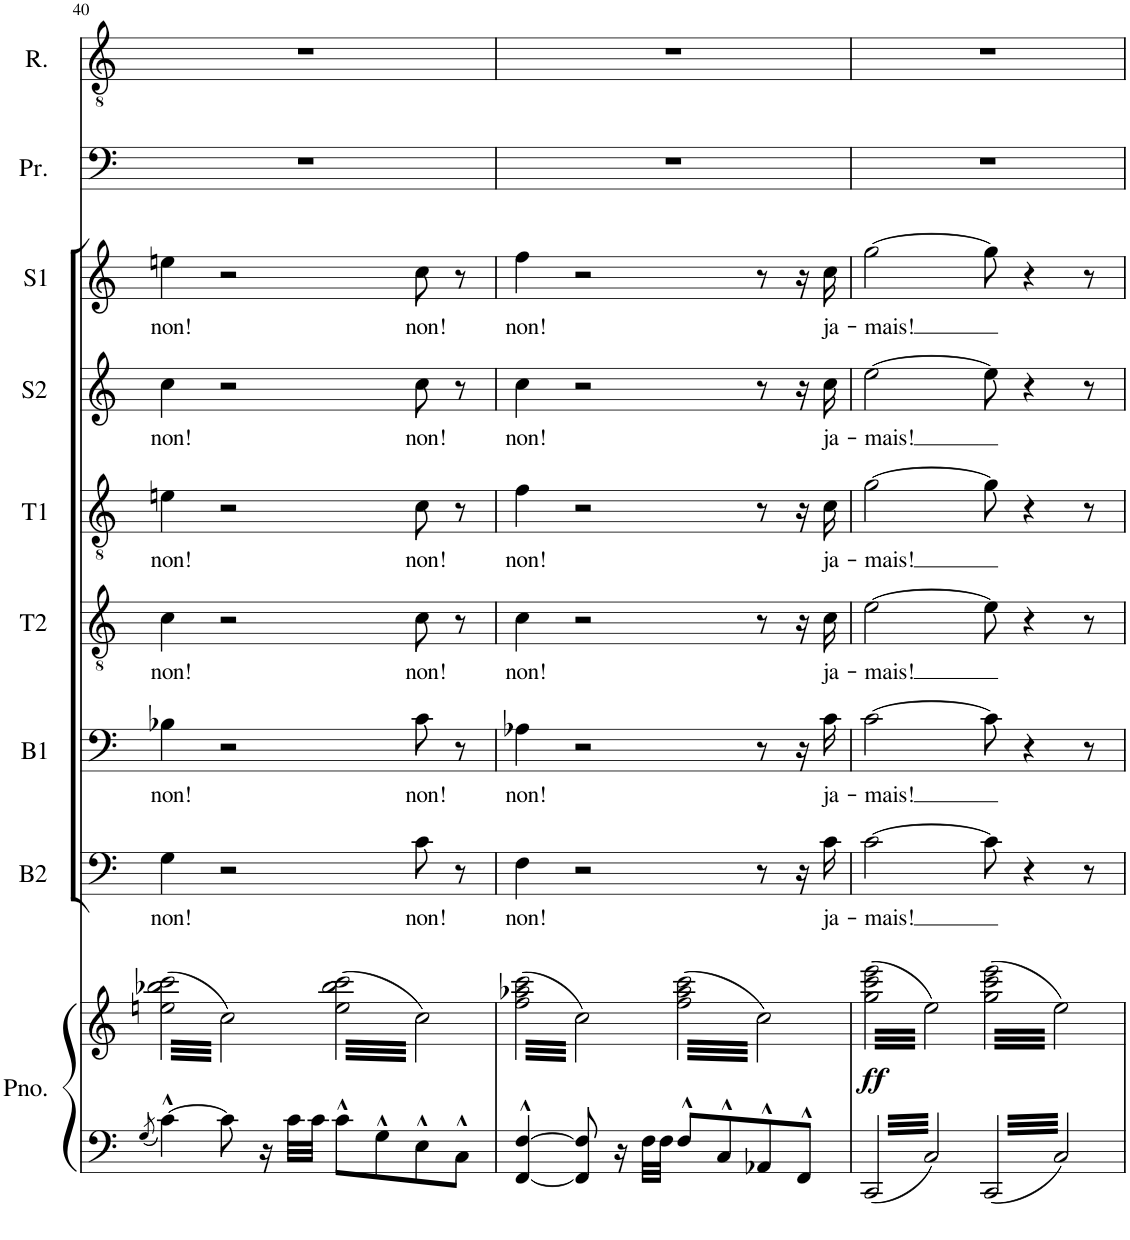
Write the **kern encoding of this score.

**kern	**kern	**dynam	**kern	**text	**kern	**text	**kern	**text	**kern	**text	**kern	**text	**kern	**text	**kern	**kern
*part9	*part9	*part9	*part8	*part8	*part7	*part7	*part6	*part6	*part5	*part5	*part4	*part4	*part3	*part3	*part2	*part1
*staff10	*staff9	*staff9/10	*staff8	*staff8	*staff7	*staff7	*staff6	*staff6	*staff5	*staff5	*staff4	*staff4	*staff3	*staff3	*staff2	*staff1
*I"Piano	*	*	*I"Basse 2	*	*I"Basse 1	*	*I"Tenor 2	*	*I"Tenor 1	*	*I"Soprano 2	*	*I"Soprano 1	*	*I"Prince	*I"Roméo
*I'Pno.	*	*	*I'B2	*	*I'B1	*	*I'T2	*	*I'T1	*	*I'S2	*	*I'S1	*	*I'Pr.	*I'R.
!!LO:PB:g=z
*clefF4	*clefG2	*	*clefF4	*	*clefF4	*	*clefGv2	*	*clefGv2	*	*clefG2	*	*clefG2	*	*clefF4	*clefGv2
*k[]	*k[]	*	*k[]	*	*k[]	*	*k[]	*	*k[]	*	*k[]	*	*k[]	*	*k[]	*k[]
*M4/4	*M4/4	*	*M4/4	*	*M4/4	*	*M4/4	*	*M4/4	*	*M4/4	*	*M4/4	*	*M4/4	*M4/4
*met(c)	*met(c)	*	*met(c)	*	*met(c)	*	*met(c)	*	*met(c)	*	*met(c)	*	*met(c)	*	*met(c)	*met(c)
=40	=40	=40	=40	=40	=40	=40	=40	=40	=40	=40	=40	=40	=40	=40	=40	=40
8qG/	.	.	.	.	.	.	.	.	.	.	.	.	.	.	.	.
!	!	!	!	!LO:LY:b	!	!LO:LY:b	!	!LO:LY:b	!	!LO:LY:b	!	!LO:LY:b	!	!LO:LY:b	!	!
*	*tremolo	*	*	*	*	*	*	*	*	*	*	*	*	*	*	*
[4c^^\	(64een\ 64bb-X\ 64ccc\LLLL	.	4G\	non!	4B-X\	non!	4c\	non!	4en\	non!	4cc\	non!	4een\	non!	1r	1r
.	64cc\)	.	.	.	.	.	.	.	.	.	.	.	.	.	.	.
.	64een\ 64bb-X\ 64ccc\	.	.	.	.	.	.	.	.	.	.	.	.	.	.	.
.	64cc\)	.	.	.	.	.	.	.	.	.	.	.	.	.	.	.
.	64een\ 64bb-X\ 64ccc\	.	.	.	.	.	.	.	.	.	.	.	.	.	.	.
.	64cc\)	.	.	.	.	.	.	.	.	.	.	.	.	.	.	.
.	64een\ 64bb-X\ 64ccc\	.	.	.	.	.	.	.	.	.	.	.	.	.	.	.
.	64cc\)	.	.	.	.	.	.	.	.	.	.	.	.	.	.	.
.	64een\ 64bb-X\ 64ccc\	.	.	.	.	.	.	.	.	.	.	.	.	.	.	.
.	64cc\)	.	.	.	.	.	.	.	.	.	.	.	.	.	.	.
.	64een\ 64bb-X\ 64ccc\	.	.	.	.	.	.	.	.	.	.	.	.	.	.	.
.	64cc\)	.	.	.	.	.	.	.	.	.	.	.	.	.	.	.
.	64een\ 64bb-X\ 64ccc\	.	.	.	.	.	.	.	.	.	.	.	.	.	.	.
.	64cc\)	.	.	.	.	.	.	.	.	.	.	.	.	.	.	.
.	64een\ 64bb-X\ 64ccc\	.	.	.	.	.	.	.	.	.	.	.	.	.	.	.
.	64cc\)	.	.	.	.	.	.	.	.	.	.	.	.	.	.	.
8c\]	64een\ 64bb-X\ 64ccc\	.	2r	.	2r	.	2r	.	2r	.	2r	.	2r	.	.	.
.	64cc\)	.	.	.	.	.	.	.	.	.	.	.	.	.	.	.
.	64een\ 64bb-X\ 64ccc\	.	.	.	.	.	.	.	.	.	.	.	.	.	.	.
.	64cc\)	.	.	.	.	.	.	.	.	.	.	.	.	.	.	.
.	64een\ 64bb-X\ 64ccc\	.	.	.	.	.	.	.	.	.	.	.	.	.	.	.
.	64cc\)	.	.	.	.	.	.	.	.	.	.	.	.	.	.	.
.	64een\ 64bb-X\ 64ccc\	.	.	.	.	.	.	.	.	.	.	.	.	.	.	.
.	64cc\)	.	.	.	.	.	.	.	.	.	.	.	.	.	.	.
16r	64een\ 64bb-X\ 64ccc\	.	.	.	.	.	.	.	.	.	.	.	.	.	.	.
.	64cc\)	.	.	.	.	.	.	.	.	.	.	.	.	.	.	.
.	64een\ 64bb-X\ 64ccc\	.	.	.	.	.	.	.	.	.	.	.	.	.	.	.
.	64cc\)	.	.	.	.	.	.	.	.	.	.	.	.	.	.	.
32c\LLL	64een\ 64bb-X\ 64ccc\	.	.	.	.	.	.	.	.	.	.	.	.	.	.	.
.	64cc\)	.	.	.	.	.	.	.	.	.	.	.	.	.	.	.
32c\JJJ	64een\ 64bb-X\ 64ccc\	.	.	.	.	.	.	.	.	.	.	.	.	.	.	.
.	64cc\)JJJJ	.	.	.	.	.	.	.	.	.	.	.	.	.	.	.
8c^^\L	(64ee\ 64bb-\ 64ccc\LLLL	.	.	.	.	.	.	.	.	.	.	.	.	.	.	.
.	64cc\)	.	.	.	.	.	.	.	.	.	.	.	.	.	.	.
.	64ee\ 64bb-\ 64ccc\	.	.	.	.	.	.	.	.	.	.	.	.	.	.	.
.	64cc\)	.	.	.	.	.	.	.	.	.	.	.	.	.	.	.
.	64ee\ 64bb-\ 64ccc\	.	.	.	.	.	.	.	.	.	.	.	.	.	.	.
.	64cc\)	.	.	.	.	.	.	.	.	.	.	.	.	.	.	.
.	64ee\ 64bb-\ 64ccc\	.	.	.	.	.	.	.	.	.	.	.	.	.	.	.
.	64cc\)	.	.	.	.	.	.	.	.	.	.	.	.	.	.	.
8G^^\	64ee\ 64bb-\ 64ccc\	.	.	.	.	.	.	.	.	.	.	.	.	.	.	.
.	64cc\)	.	.	.	.	.	.	.	.	.	.	.	.	.	.	.
.	64ee\ 64bb-\ 64ccc\	.	.	.	.	.	.	.	.	.	.	.	.	.	.	.
.	64cc\)	.	.	.	.	.	.	.	.	.	.	.	.	.	.	.
.	64ee\ 64bb-\ 64ccc\	.	.	.	.	.	.	.	.	.	.	.	.	.	.	.
.	64cc\)	.	.	.	.	.	.	.	.	.	.	.	.	.	.	.
.	64ee\ 64bb-\ 64ccc\	.	.	.	.	.	.	.	.	.	.	.	.	.	.	.
.	64cc\)	.	.	.	.	.	.	.	.	.	.	.	.	.	.	.
!	!	!	!	!LO:LY:b	!	!LO:LY:b	!	!LO:LY:b	!	!LO:LY:b	!	!LO:LY:b	!	!LO:LY:b	!	!
8E^^\	64ee\ 64bb-\ 64ccc\	.	8c\	non!	8c\	non!	8c\	non!	8c\	non!	8cc\	non!	8cc\	non!	.	.
.	64cc\)	.	.	.	.	.	.	.	.	.	.	.	.	.	.	.
.	64ee\ 64bb-\ 64ccc\	.	.	.	.	.	.	.	.	.	.	.	.	.	.	.
.	64cc\)	.	.	.	.	.	.	.	.	.	.	.	.	.	.	.
.	64ee\ 64bb-\ 64ccc\	.	.	.	.	.	.	.	.	.	.	.	.	.	.	.
.	64cc\)	.	.	.	.	.	.	.	.	.	.	.	.	.	.	.
.	64ee\ 64bb-\ 64ccc\	.	.	.	.	.	.	.	.	.	.	.	.	.	.	.
.	64cc\)	.	.	.	.	.	.	.	.	.	.	.	.	.	.	.
8C^^\J	64ee\ 64bb-\ 64ccc\	.	8r	.	8r	.	8r	.	8r	.	8r	.	8r	.	.	.
.	64cc\)	.	.	.	.	.	.	.	.	.	.	.	.	.	.	.
.	64ee\ 64bb-\ 64ccc\	.	.	.	.	.	.	.	.	.	.	.	.	.	.	.
.	64cc\)	.	.	.	.	.	.	.	.	.	.	.	.	.	.	.
.	64ee\ 64bb-\ 64ccc\	.	.	.	.	.	.	.	.	.	.	.	.	.	.	.
.	64cc\)	.	.	.	.	.	.	.	.	.	.	.	.	.	.	.
.	64ee\ 64bb-\ 64ccc\	.	.	.	.	.	.	.	.	.	.	.	.	.	.	.
.	64cc\)JJJJ	.	.	.	.	.	.	.	.	.	.	.	.	.	.	.
=41	=41	=41	=41	=41	=41	=41	=41	=41	=41	=41	=41	=41	=41	=41	=41	=41
!	!	!	!	!LO:LY:b	!	!LO:LY:b	!	!LO:LY:b	!	!LO:LY:b	!	!LO:LY:b	!	!LO:LY:b	!	!
[4FF/^^ [4F/^^	(64ff\ 64aa-X\ 64ccc\LLLL	.	4F\	non!	4A-X\	non!	4c\	non!	4f\	non!	4cc\	non!	4ff\	non!	1r	1r
.	64cc\)	.	.	.	.	.	.	.	.	.	.	.	.	.	.	.
.	64ff\ 64aa-X\ 64ccc\	.	.	.	.	.	.	.	.	.	.	.	.	.	.	.
.	64cc\)	.	.	.	.	.	.	.	.	.	.	.	.	.	.	.
.	64ff\ 64aa-X\ 64ccc\	.	.	.	.	.	.	.	.	.	.	.	.	.	.	.
.	64cc\)	.	.	.	.	.	.	.	.	.	.	.	.	.	.	.
.	64ff\ 64aa-X\ 64ccc\	.	.	.	.	.	.	.	.	.	.	.	.	.	.	.
.	64cc\)	.	.	.	.	.	.	.	.	.	.	.	.	.	.	.
.	64ff\ 64aa-X\ 64ccc\	.	.	.	.	.	.	.	.	.	.	.	.	.	.	.
.	64cc\)	.	.	.	.	.	.	.	.	.	.	.	.	.	.	.
.	64ff\ 64aa-X\ 64ccc\	.	.	.	.	.	.	.	.	.	.	.	.	.	.	.
.	64cc\)	.	.	.	.	.	.	.	.	.	.	.	.	.	.	.
.	64ff\ 64aa-X\ 64ccc\	.	.	.	.	.	.	.	.	.	.	.	.	.	.	.
.	64cc\)	.	.	.	.	.	.	.	.	.	.	.	.	.	.	.
.	64ff\ 64aa-X\ 64ccc\	.	.	.	.	.	.	.	.	.	.	.	.	.	.	.
.	64cc\)	.	.	.	.	.	.	.	.	.	.	.	.	.	.	.
8FF/] 8F/]	64ff\ 64aa-X\ 64ccc\	.	2r	.	2r	.	2r	.	2r	.	2r	.	2r	.	.	.
.	64cc\)	.	.	.	.	.	.	.	.	.	.	.	.	.	.	.
.	64ff\ 64aa-X\ 64ccc\	.	.	.	.	.	.	.	.	.	.	.	.	.	.	.
.	64cc\)	.	.	.	.	.	.	.	.	.	.	.	.	.	.	.
.	64ff\ 64aa-X\ 64ccc\	.	.	.	.	.	.	.	.	.	.	.	.	.	.	.
.	64cc\)	.	.	.	.	.	.	.	.	.	.	.	.	.	.	.
.	64ff\ 64aa-X\ 64ccc\	.	.	.	.	.	.	.	.	.	.	.	.	.	.	.
.	64cc\)	.	.	.	.	.	.	.	.	.	.	.	.	.	.	.
16r	64ff\ 64aa-X\ 64ccc\	.	.	.	.	.	.	.	.	.	.	.	.	.	.	.
.	64cc\)	.	.	.	.	.	.	.	.	.	.	.	.	.	.	.
.	64ff\ 64aa-X\ 64ccc\	.	.	.	.	.	.	.	.	.	.	.	.	.	.	.
.	64cc\)	.	.	.	.	.	.	.	.	.	.	.	.	.	.	.
32F\LLL	64ff\ 64aa-X\ 64ccc\	.	.	.	.	.	.	.	.	.	.	.	.	.	.	.
.	64cc\)	.	.	.	.	.	.	.	.	.	.	.	.	.	.	.
32F\JJJ	64ff\ 64aa-X\ 64ccc\	.	.	.	.	.	.	.	.	.	.	.	.	.	.	.
.	64cc\)JJJJ	.	.	.	.	.	.	.	.	.	.	.	.	.	.	.
8F^^/L	(64ff\ 64aa-\ 64ccc\LLLL	.	.	.	.	.	.	.	.	.	.	.	.	.	.	.
.	64cc\)	.	.	.	.	.	.	.	.	.	.	.	.	.	.	.
.	64ff\ 64aa-\ 64ccc\	.	.	.	.	.	.	.	.	.	.	.	.	.	.	.
.	64cc\)	.	.	.	.	.	.	.	.	.	.	.	.	.	.	.
.	64ff\ 64aa-\ 64ccc\	.	.	.	.	.	.	.	.	.	.	.	.	.	.	.
.	64cc\)	.	.	.	.	.	.	.	.	.	.	.	.	.	.	.
.	64ff\ 64aa-\ 64ccc\	.	.	.	.	.	.	.	.	.	.	.	.	.	.	.
.	64cc\)	.	.	.	.	.	.	.	.	.	.	.	.	.	.	.
8C^^/	64ff\ 64aa-\ 64ccc\	.	.	.	.	.	.	.	.	.	.	.	.	.	.	.
.	64cc\)	.	.	.	.	.	.	.	.	.	.	.	.	.	.	.
.	64ff\ 64aa-\ 64ccc\	.	.	.	.	.	.	.	.	.	.	.	.	.	.	.
.	64cc\)	.	.	.	.	.	.	.	.	.	.	.	.	.	.	.
.	64ff\ 64aa-\ 64ccc\	.	.	.	.	.	.	.	.	.	.	.	.	.	.	.
.	64cc\)	.	.	.	.	.	.	.	.	.	.	.	.	.	.	.
.	64ff\ 64aa-\ 64ccc\	.	.	.	.	.	.	.	.	.	.	.	.	.	.	.
.	64cc\)	.	.	.	.	.	.	.	.	.	.	.	.	.	.	.
8AA-X^^/	64ff\ 64aa-\ 64ccc\	.	8r	.	8r	.	8r	.	8r	.	8r	.	8r	.	.	.
.	64cc\)	.	.	.	.	.	.	.	.	.	.	.	.	.	.	.
.	64ff\ 64aa-\ 64ccc\	.	.	.	.	.	.	.	.	.	.	.	.	.	.	.
.	64cc\)	.	.	.	.	.	.	.	.	.	.	.	.	.	.	.
.	64ff\ 64aa-\ 64ccc\	.	.	.	.	.	.	.	.	.	.	.	.	.	.	.
.	64cc\)	.	.	.	.	.	.	.	.	.	.	.	.	.	.	.
.	64ff\ 64aa-\ 64ccc\	.	.	.	.	.	.	.	.	.	.	.	.	.	.	.
.	64cc\)	.	.	.	.	.	.	.	.	.	.	.	.	.	.	.
8FF^^/J	64ff\ 64aa-\ 64ccc\	.	16r	.	16r	.	16r	.	16r	.	16r	.	16r	.	.	.
.	64cc\)	.	.	.	.	.	.	.	.	.	.	.	.	.	.	.
.	64ff\ 64aa-\ 64ccc\	.	.	.	.	.	.	.	.	.	.	.	.	.	.	.
.	64cc\)	.	.	.	.	.	.	.	.	.	.	.	.	.	.	.
!	!	!	!	!LO:LY:b	!	!LO:LY:b	!	!LO:LY:b	!	!LO:LY:b	!	!LO:LY:b	!	!LO:LY:b	!	!
.	64ff\ 64aa-\ 64ccc\	.	16c\	ja-	16c\	ja-	16c\	ja-	16c\	ja-	16cc\	ja-	16cc\	ja-	.	.
.	64cc\)	.	.	.	.	.	.	.	.	.	.	.	.	.	.	.
.	64ff\ 64aa-\ 64ccc\	.	.	.	.	.	.	.	.	.	.	.	.	.	.	.
.	64cc\)JJJJ	.	.	.	.	.	.	.	.	.	.	.	.	.	.	.
=42	=42	=42	=42	=42	=42	=42	=42	=42	=42	=42	=42	=42	=42	=42	=42	=42
!	!	!LO:DY:b	!	!LO:LY:b	!	!LO:LY:b	!	!LO:LY:b	!	!LO:LY:b	!	!LO:LY:b	!	!LO:LY:b	!	!
6.CC/	(64gg\ 64ccc\ 64eee\LLLL	ff	[2c\	-mais!	[2c\	-mais!	[2e\	-mais!	[2g\	-mais!	[2ee\	-mais!	[2gg\	-mais!	1r	1r
.	64ee\)	.	.	.	.	.	.	.	.	.	.	.	.	.	.	.
.	64gg\ 64ccc\ 64eee\	.	.	.	.	.	.	.	.	.	.	.	.	.	.	.
.	64ee\)	.	.	.	.	.	.	.	.	.	.	.	.	.	.	.
.	64gg\ 64ccc\ 64eee\	.	.	.	.	.	.	.	.	.	.	.	.	.	.	.
.	64ee\)	.	.	.	.	.	.	.	.	.	.	.	.	.	.	.
.	64gg\ 64ccc\ 64eee\	.	.	.	.	.	.	.	.	.	.	.	.	.	.	.
.	64ee\)	.	.	.	.	.	.	.	.	.	.	.	.	.	.	.
.	64gg\ 64ccc\ 64eee\	.	.	.	.	.	.	.	.	.	.	.	.	.	.	.
.	64ee\)	.	.	.	.	.	.	.	.	.	.	.	.	.	.	.
.	64gg\ 64ccc\ 64eee\	.	.	.	.	.	.	.	.	.	.	.	.	.	.	.
.	64ee\)	.	.	.	.	.	.	.	.	.	.	.	.	.	.	.
.	64gg\ 64ccc\ 64eee\	.	.	.	.	.	.	.	.	.	.	.	.	.	.	.
.	64ee\)	.	.	.	.	.	.	.	.	.	.	.	.	.	.	.
.	64gg\ 64ccc\ 64eee\	.	.	.	.	.	.	.	.	.	.	.	.	.	.	.
.	64ee\)	.	.	.	.	.	.	.	.	.	.	.	.	.	.	.
6.C/	64gg\ 64ccc\ 64eee\	.	.	.	.	.	.	.	.	.	.	.	.	.	.	.
.	64ee\)	.	.	.	.	.	.	.	.	.	.	.	.	.	.	.
.	64gg\ 64ccc\ 64eee\	.	.	.	.	.	.	.	.	.	.	.	.	.	.	.
.	64ee\)	.	.	.	.	.	.	.	.	.	.	.	.	.	.	.
.	64gg\ 64ccc\ 64eee\	.	.	.	.	.	.	.	.	.	.	.	.	.	.	.
.	64ee\)	.	.	.	.	.	.	.	.	.	.	.	.	.	.	.
.	64gg\ 64ccc\ 64eee\	.	.	.	.	.	.	.	.	.	.	.	.	.	.	.
.	64ee\)	.	.	.	.	.	.	.	.	.	.	.	.	.	.	.
.	64gg\ 64ccc\ 64eee\	.	.	.	.	.	.	.	.	.	.	.	.	.	.	.
.	64ee\)	.	.	.	.	.	.	.	.	.	.	.	.	.	.	.
.	64gg\ 64ccc\ 64eee\	.	.	.	.	.	.	.	.	.	.	.	.	.	.	.
.	64ee\)	.	.	.	.	.	.	.	.	.	.	.	.	.	.	.
.	64gg\ 64ccc\ 64eee\	.	.	.	.	.	.	.	.	.	.	.	.	.	.	.
.	64ee\)	.	.	.	.	.	.	.	.	.	.	.	.	.	.	.
.	64gg\ 64ccc\ 64eee\	.	.	.	.	.	.	.	.	.	.	.	.	.	.	.
.	64ee\)JJJJ	.	.	.	.	.	.	.	.	.	.	.	.	.	.	.
6.CC/	(64gg\ 64ccc\ 64eee\LLLL	.	8c\]	.	8c\]	.	8e\]	.	8g\]	.	8ee\]	.	8gg\]	.	.	.
.	64ee\)	.	.	.	.	.	.	.	.	.	.	.	.	.	.	.
.	64gg\ 64ccc\ 64eee\	.	.	.	.	.	.	.	.	.	.	.	.	.	.	.
.	64ee\)	.	.	.	.	.	.	.	.	.	.	.	.	.	.	.
.	64gg\ 64ccc\ 64eee\	.	.	.	.	.	.	.	.	.	.	.	.	.	.	.
.	64ee\)	.	.	.	.	.	.	.	.	.	.	.	.	.	.	.
.	64gg\ 64ccc\ 64eee\	.	.	.	.	.	.	.	.	.	.	.	.	.	.	.
.	64ee\)	.	.	.	.	.	.	.	.	.	.	.	.	.	.	.
.	64gg\ 64ccc\ 64eee\	.	4r	.	4r	.	4r	.	4r	.	4r	.	4r	.	.	.
.	64ee\)	.	.	.	.	.	.	.	.	.	.	.	.	.	.	.
.	64gg\ 64ccc\ 64eee\	.	.	.	.	.	.	.	.	.	.	.	.	.	.	.
.	64ee\)	.	.	.	.	.	.	.	.	.	.	.	.	.	.	.
.	64gg\ 64ccc\ 64eee\	.	.	.	.	.	.	.	.	.	.	.	.	.	.	.
.	64ee\)	.	.	.	.	.	.	.	.	.	.	.	.	.	.	.
.	64gg\ 64ccc\ 64eee\	.	.	.	.	.	.	.	.	.	.	.	.	.	.	.
.	64ee\)	.	.	.	.	.	.	.	.	.	.	.	.	.	.	.
6.C/	64gg\ 64ccc\ 64eee\	.	.	.	.	.	.	.	.	.	.	.	.	.	.	.
.	64ee\)	.	.	.	.	.	.	.	.	.	.	.	.	.	.	.
.	64gg\ 64ccc\ 64eee\	.	.	.	.	.	.	.	.	.	.	.	.	.	.	.
.	64ee\)	.	.	.	.	.	.	.	.	.	.	.	.	.	.	.
.	64gg\ 64ccc\ 64eee\	.	.	.	.	.	.	.	.	.	.	.	.	.	.	.
.	64ee\)	.	.	.	.	.	.	.	.	.	.	.	.	.	.	.
.	64gg\ 64ccc\ 64eee\	.	.	.	.	.	.	.	.	.	.	.	.	.	.	.
.	64ee\)	.	.	.	.	.	.	.	.	.	.	.	.	.	.	.
.	64gg\ 64ccc\ 64eee\	.	8r	.	8r	.	8r	.	8r	.	8r	.	8r	.	.	.
.	64ee\)	.	.	.	.	.	.	.	.	.	.	.	.	.	.	.
.	64gg\ 64ccc\ 64eee\	.	.	.	.	.	.	.	.	.	.	.	.	.	.	.
.	64ee\)	.	.	.	.	.	.	.	.	.	.	.	.	.	.	.
.	64gg\ 64ccc\ 64eee\	.	.	.	.	.	.	.	.	.	.	.	.	.	.	.
.	64ee\)	.	.	.	.	.	.	.	.	.	.	.	.	.	.	.
.	64gg\ 64ccc\ 64eee\	.	.	.	.	.	.	.	.	.	.	.	.	.	.	.
.	64ee\)JJJJ	.	.	.	.	.	.	.	.	.	.	.	.	.	.	.
*	*Xtremolo	*	*	*	*	*	*	*	*	*	*	*	*	*	*	*
.	.	.	.	.	.	.	.	.	.	.	.	.	.	.	.	.
.	.	.	.	.	.	.	.	.	.	.	.	.	.	.	.	.
.	.	.	.	.	.	.	.	.	.	.	.	.	.	.	.	.
.	.	.	.	.	.	.	.	.	.	.	.	.	.	.	.	.
.	.	.	.	.	.	.	.	.	.	.	.	.	.	.	.	.
.	.	.	.	.	.	.	.	.	.	.	.	.	.	.	.	.
.	.	.	.	.	.	.	.	.	.	.	.	.	.	.	.	.
.	.	.	.	.	.	.	.	.	.	.	.	.	.	.	.	.
.	.	.	.	.	.	.	.	.	.	.	.	.	.	.	.	.
.	.	.	.	.	.	.	.	.	.	.	.	.	.	.	.	.
.	.	.	.	.	.	.	.	.	.	.	.	.	.	.	.	.
.	.	.	.	.	.	.	.	.	.	.	.	.	.	.	.	.
.	.	.	.	.	.	.	.	.	.	.	.	.	.	.	.	.
.	.	.	.	.	.	.	.	.	.	.	.	.	.	.	.	.
.	.	.	.	.	.	.	.	.	.	.	.	.	.	.	.	.
.	.	.	.	.	.	.	.	.	.	.	.	.	.	.	.	.
=	=	=	=	=	=	=	=	=	=	=	=	=	=	=	=	=
*-	*-	*-	*-	*-	*-	*-	*-	*-	*-	*-	*-	*-	*-	*-	*-	*-
